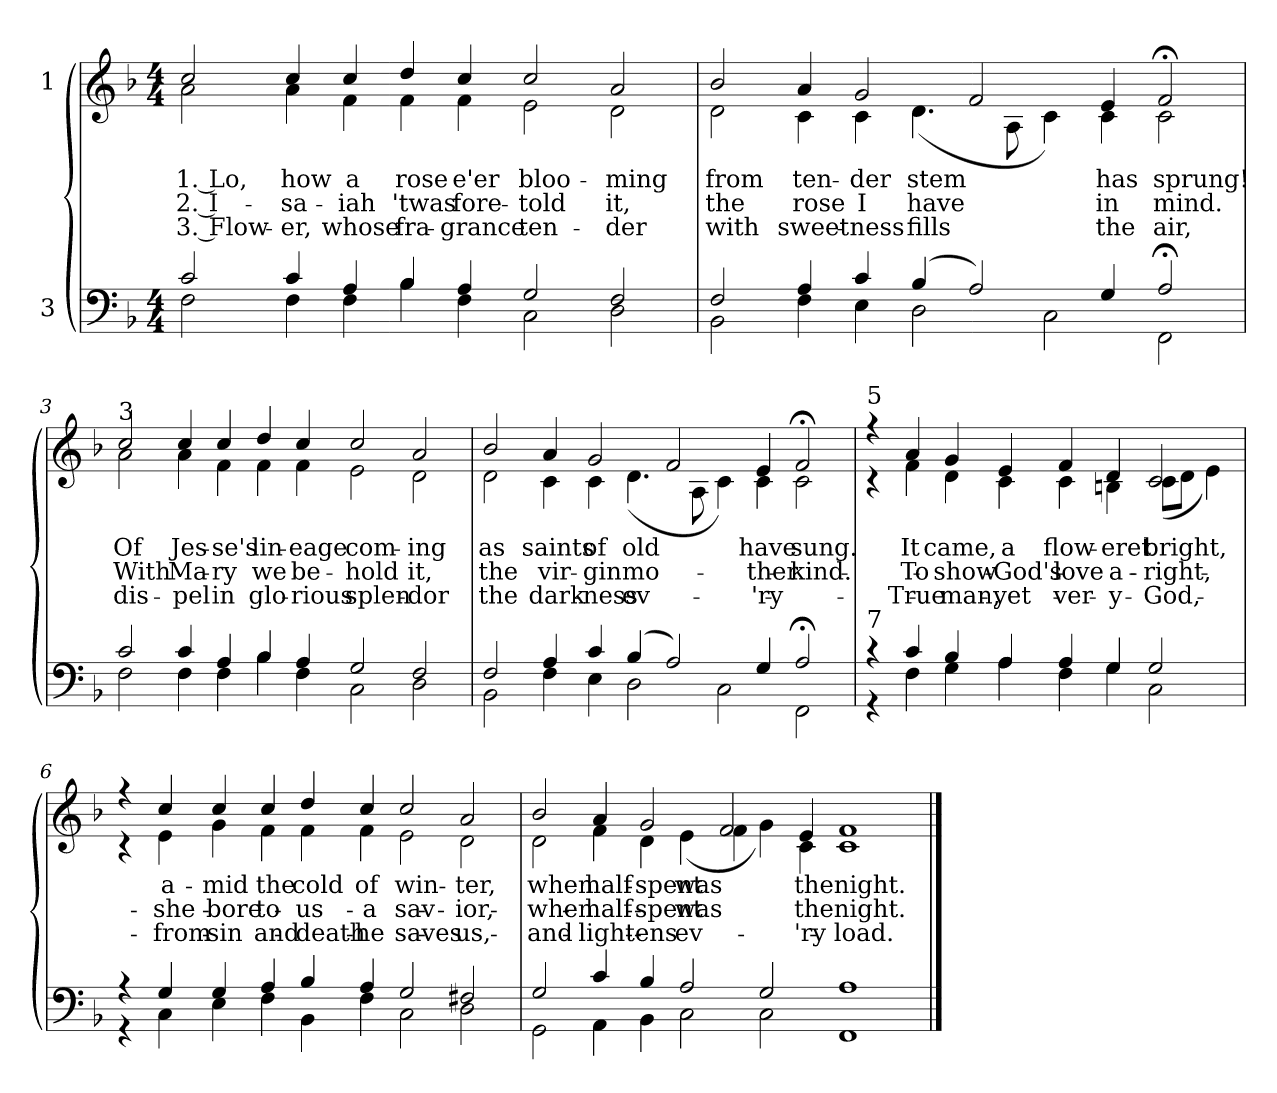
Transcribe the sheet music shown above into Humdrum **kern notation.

**kern	**kern	**text	**text	**text
*part2	*part1	*part1	*part1	*part1
*staff2	*staff1	*staff1	*staff1	*staff1
*I"3	*I"1	*	*	*
*clefF4	*clefG2	*	*	*
*k[b-]	*k[b-]	*	*	*
*F:	*F:	*	*	*
*M4/4	*M4/4	*	*	*
=1	=1	=1	=1	=1
*^	*^	*	*	*
2c	2F	2cc	2a	1. Lo,	2. I-	3. Flow-
4c	4F	4cc	4a	how	-sa-	-er,
4A	4F	4cc	4f	a	-iah	whose
4B-	4B-	4dd	4f	rose	'twas	fra-
4A	4F	4cc	4f	e'er	fore-	-grance
2G	2C	2cc	2e	bloo-	-told	ten-
2F	2D	2a	2d	-ming	it,	-der
=2	=2	=2	=2	=2	=2	=2
2F	2BB-	2b-	2d	from	the	with
4A	4F	4a	4c	ten-	rose	sweet-
4c	4E	2g	4c	-der	I	-ness
(4B-	2D	.	(4.d	stem	have	fills
2A)	.	2f	.	.	.	.
.	.	.	8A	.	.	.
.	2C	.	4c)	.	.	.
4G	.	4e	4c	has	in	the
2A;<	2FF	2f;<	2c	sprung!	mind.	air,
=3	=3	=3	=3	=3	=3	=3
!	!	!LO:TX:a:t=3	!	!	!	!
2c	2F	2cc	2a	Of	With	dis-
4c	4F	4cc	4a	Jes-	Ma-	-pel
4A	4F	4cc	4f	-se's	-ry	in
4B-	4B-	4dd	4f	lin-	we	glo-
4A	4F	4cc	4f	-eage	be-	-rious
2G	2C	2cc	2e	com-	-hold	splen-
2F	2D	2a	2d	-ing	it,	-dor
=4	=4	=4	=4	=4	=4	=4
2F	2BB-	2b-	2d	as	the	the
4A	4F	4a	4c	saints	vir-	dark-
4c	4E	2g	4c	of	-gin	-ness
(4B-	2D	.	(4.d	old	mo-	ev-
2A)	.	2f	.	.	.	.
.	.	.	8A	.	.	.
.	2C	.	4c)	.	.	.
4G	.	4e	4c	have	-ther	-'ry
2A;<	2FF	2f;<	2c	sung.	kind.	.
=5	=5	=5	=5	=5	=5	=5
!	!	!LO:TX:a:t=5	!	!	!	!
!LO:TX:a:t=7	!	!	!	!	!	!
4r	4r	4r	4r	.	.	.
4c	4F	4a	4f	It	To	True
4B-	4G	4g	4d	came,	show	man,
4A	4A	4e	4c	a	God's	yet
4A	4F	4f	4c	flow-	love	ver-
4G	4G	4d	4Bn	-eret	a-	-y
2G	2C	2c	(8cL	bright,	-right,	God,
.	.	.	8dJ	.	.	.
.	.	.	4e)	.	.	.
=6	=6	=6	=6	=6	=6	=6
4r	4r	4r	4r	.	.	.
4G	4C	4cc	4e	a-	she	from
4G	4E	4cc	4g	-mid	bore	sin
4A	4F	4cc	4f	the	to	and
4B-	4BB-	4dd	4f	cold	us	death
4A	4F	4cc	4f	of	a	he
2G	2C	2cc	2e	win-	sav-	saves
2F#X	2D	2a	2d	-ter,	-ior,	us,
=7	=7	=7	=7	=7	=7	=7
2G	2GG	2b-	2d	when	when	and
4c	4AA	4a	4f	half-	half-	light-
4B-	4BB-	2g	4d	-spent	-spent	-ens
2A	2C	.	(4e	was	was	ev-
.	.	2f	4f	.	.	.
2G	2C	.	4g)	.	.	.
.	.	4e	4c	the	the	-'ry
1A	1FF	1f	1c	night.	night.	load.
*v	*v	*	*	*	*	*
*	*v	*v	*	*	*
==	==	==	==	==
*-	*-	*-	*-	*-
